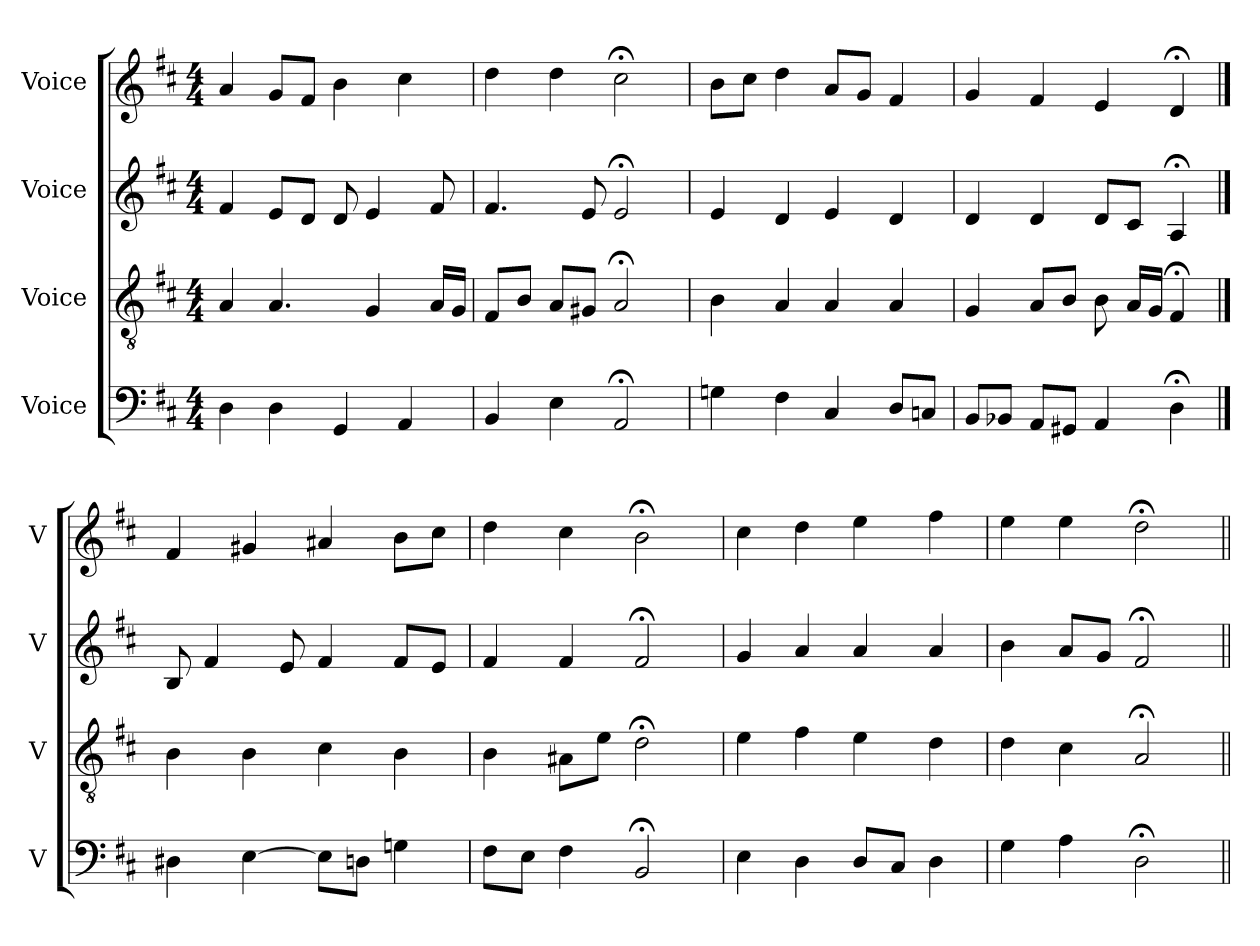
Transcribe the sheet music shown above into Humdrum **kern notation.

**kern	**kern	**kern	**kern
*part4	*part3	*part2	*part1
*staff4	*staff3	*staff2	*staff1
*I"Voice	*I"Voice	*I"Voice	*I"Voice
*I'V	*I'V	*I'V	*I'V
*clefF4	*clefGv2	*clefG2	*clefG2
*k[f#c#]	*k[f#c#]	*k[f#c#]	*k[f#c#]
*M4/4	*M4/4	*M4/4	*M4/4
*MM100	*MM100	*MM100	*MM100
=1	=1	=1	=1
4D\	4A/	4f#/	4a/
4D\	4.A/	8e/L	8g/L
.	.	8d/J	8f#/J
4GG/	.	8d/	4b\
.	4G/	4e/	.
4AA/	.	.	4cc#\
.	16A/LL	8f#/	.
.	16G/JJ	.	.
=2	=2	=2	=2
4BB/	8F#/L	4.f#/	4dd\
.	8B/J	.	.
4E\	8A/L	.	4dd\
.	8G#X/J	8e/	.
2AA;/	2A;/	2e;/	2cc#;\
=3	=3	=3	=3
4Gn\	4B\	4e/	8b\L
.	.	.	8cc#\J
4F#\	4A/	4d/	4dd\
4C#/	4A/	4e/	8a/L
.	.	.	8g/J
8D/L	4A/	4d/	4f#/
8Cn/J	.	.	.
=4	=4	=4	=4
8BB/L	4G/	4d/	4g/
8BB-X/J	.	.	.
8AA/L	8A/L	4d/	4f#/
8GG#X/J	8B/J	.	.
4AA/	8B\	8d/L	4e/
.	16A/LL	8c#/J	.
.	16G/JJ	.	.
4D;\	4F#;/	4A;/	4d;/
!!LO:LB:g=z
==5	==5	==5	==5
4D#X\	4B\	8B/	4f#/
.	.	4f#/	.
[4E\	4B\	.	4g#X/
.	.	8e/	.
8E\L]	4c#\	4f#/	4a#X/
8Dn\J	.	.	.
4Gn\	4B\	8f#/L	8b\L
.	.	8e/J	8cc#\J
=6	=6	=6	=6
8F#\L	4B\	4f#/	4dd\
8E\J	.	.	.
4F#\	8A#X\L	4f#/	4cc#\
.	8e\J	.	.
2BB;/	2d;\	2f#;/	2b;\
=7	=7	=7	=7
4E\	4e\	4g/	4cc#\
4D\	4f#\	4a/	4dd\
8D/L	4e\	4a/	4ee\
8C#/J	.	.	.
4D\	4d\	4a/	4ff#\
=8	=8	=8	=8
4G\	4d\	4b\	4ee\
4A\	4c#\	8a/L	4ee\
.	.	8g/J	.
2D;\	2A;/	2f#;/	2dd;\
=||	=||	=||	=||
*-	*-	*-	*-
